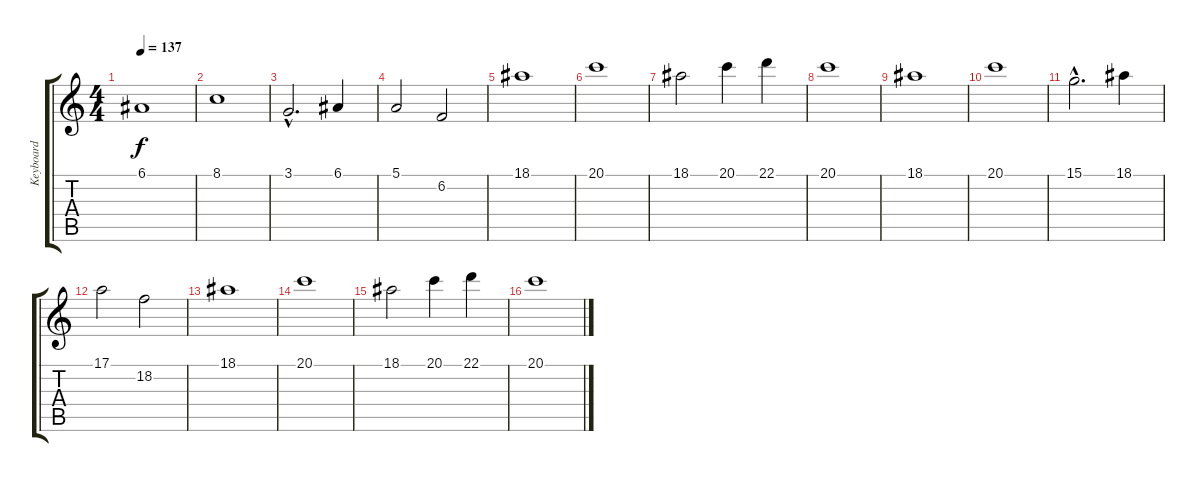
\track ("Keyboard" "Keyboard") {instrument violin}
\staff {score tabs}
\tuning (E4 B3 G3 D3 A2 E2) {hide}
\ts (4 4)
\tempo 137
\clef g2
\ks c
6.1.1{dy f} |
8.1.1 |
3.1{hac}.2{d} 6.1.4 |
5.1.2 6.2.2 |
18.1.1 |
20.1.1 |
18.1.2 20.1.4 22.1.4 |
20.1.1 |
18.1.1 |
20.1.1 |
15.1{hac}.2{d} 18.1.4 |
17.1.2 18.2.2 |
18.1.1 |
20.1.1 |
18.1.2 20.1.4 22.1.4 |
20.1.1
